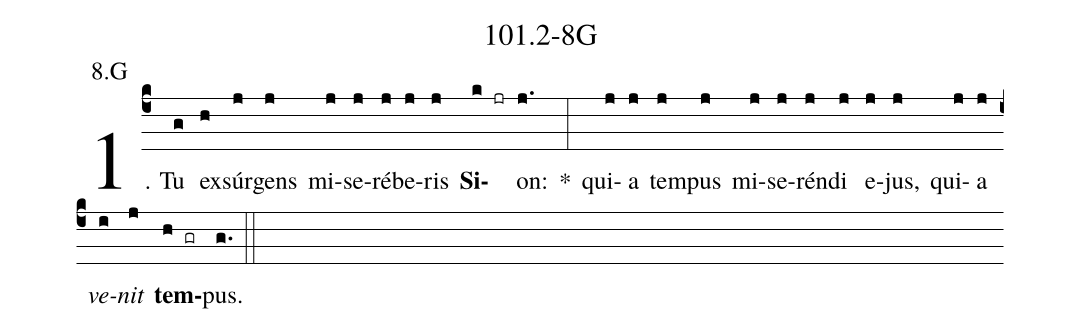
name: 101.2-8G;
annotation: 8.G;
%%
(c4)1. Tu(g) ex(h)súr(j)gens(j) mi(j)se(j)ré(j)be(j)ris(j) <b>Si</b>(k jr)on:(j.) *(:) qui(j)a(j) tem(j)pus(j) mi(j)se(j)rén(j)di(j) e(j)jus,(j) qui(j)a(j) <i>ve</i>(i)<i>nit</i>(j) <b>tem</b>(h gr)pus.(g.) (::)


%E(j) u(j) o(i) u(j) a(h) e.(g.) (::)
